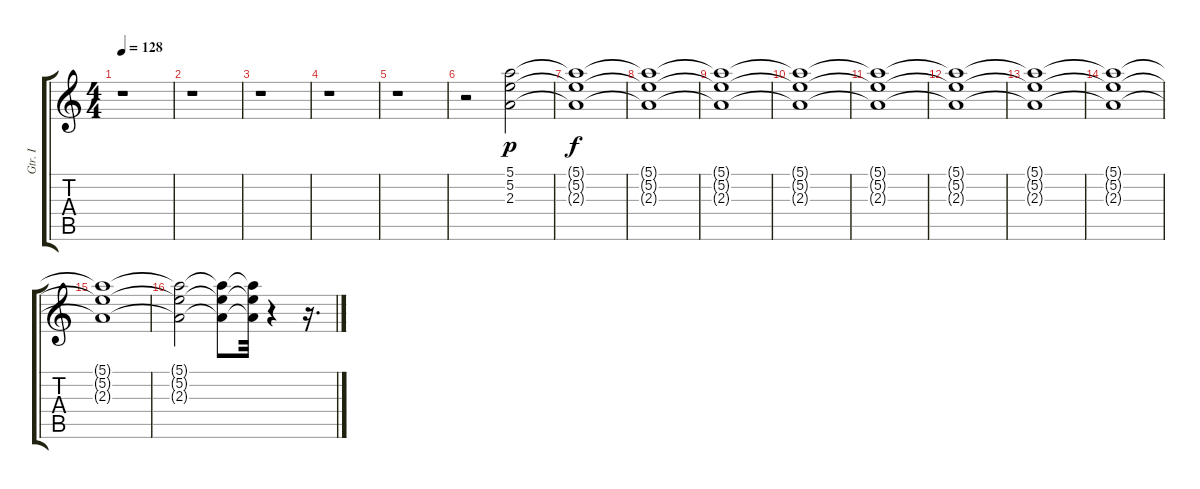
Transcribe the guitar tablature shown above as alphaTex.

\track ("Gtr. I" "Gtr. I") {instrument overdrivenguitar}
\staff {score tabs}
\tuning (E4 B3 G3 D3 A2 E2) {hide}
\ts (4 4)
\tempo 128
\clef g2
\ks c
r.1{dy p instrument overdrivenguitar} |
r.1 |
r.1 |
r.1 |
r.1 |
r.2 (5.1 5.2 2.3).2 |
(5.1{t} 5.2{t} 2.3{t}).1{dy f} |
(5.1{t} 5.2{t} 2.3{t}).1 |
(5.1{t} 5.2{t} 2.3{t}).1 |
(5.1{t} 5.2{t} 2.3{t}).1 |
(5.1{t} 5.2{t} 2.3{t}).1 |
(5.1{t} 5.2{t} 2.3{t}).1 |
(5.1{t} 5.2{t} 2.3{t}).1 |
(5.1{t} 5.2{t} 2.3{t}).1 |
(5.1{t} 5.2{t} 2.3{t}).1 |
(5.1{t} 5.2{t} 2.3{t}).2 (5.1{t} 5.2{t} 2.3{t}).8 (5.1{t} 5.2{t} 2.3{t}).32 r.4 r.16{d}
